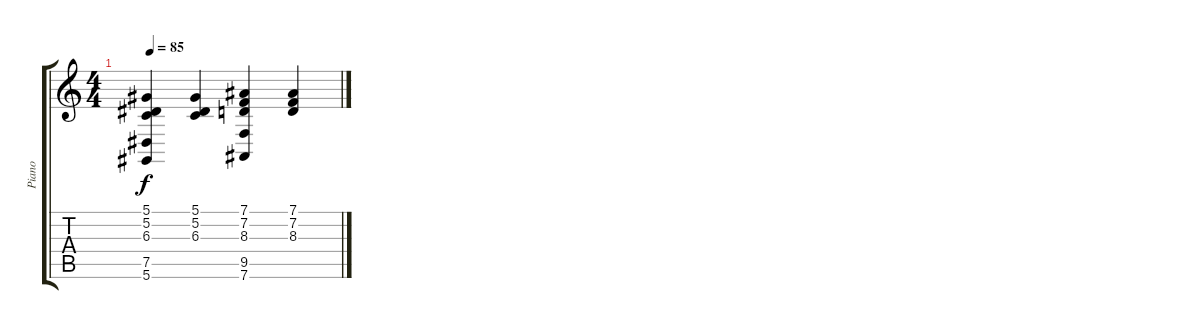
\track ("Piano" "Piano") {instrument acousticgrandpiano}
\staff {score tabs}
\tuning (Eb4 Bb3 Gb3 Db3 Ab2 Eb2) {hide}
\ts (4 4)
\tempo 85
\clef g2
\ks c
(5.1 5.2 6.3 7.5 5.6).4{dy f} (5.1 5.2 6.3).4 (7.1 7.2 8.3 9.5 7.6).4 (7.1 7.2 8.3).4
